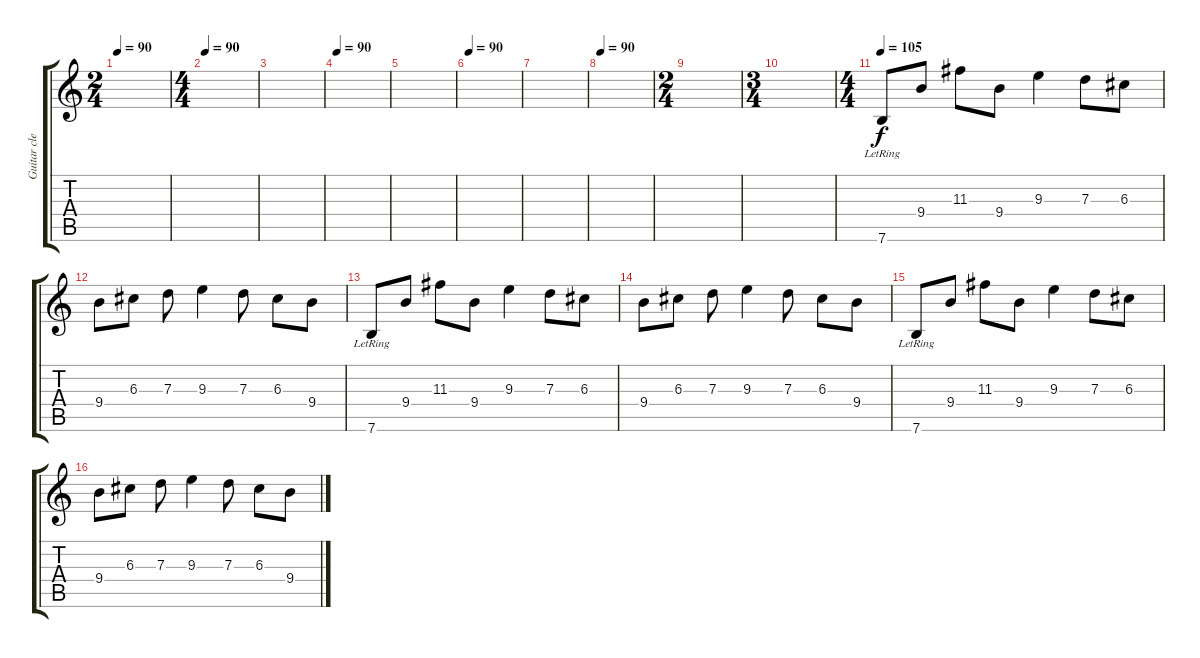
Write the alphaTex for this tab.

\track ("Guitar clean" "Guitar cle") {instrument electricguitarjazz}
\staff {score tabs}
\tuning (E4 B3 G3 D3 A2 E2) {hide}
\ts (2 4)
\tempo 90
\clef g2
\ks c
|
\ts (4 4)
\tempo 90
|
|
\tempo 90
|
|
\tempo 90
|
|
\tempo 90
|
\ts (2 4)
|
\ts (3 4)
|
\ts (4 4)
\tempo 105
7.6{lr}.8 9.4.8 11.3.8 9.4.8 9.3.4 7.3.8 6.3.8 |
9.4.8 6.3.8 7.3.8 9.3.4 7.3.8 6.3.8 9.4.8 |
7.6{lr}.8 9.4.8 11.3.8 9.4.8 9.3.4 7.3.8 6.3.8 |
9.4.8 6.3.8 7.3.8 9.3.4 7.3.8 6.3.8 9.4.8 |
7.6{lr}.8 9.4.8 11.3.8 9.4.8 9.3.4 7.3.8 6.3.8 |
9.4.8 6.3.8 7.3.8 9.3.4 7.3.8 6.3.8 9.4.8
